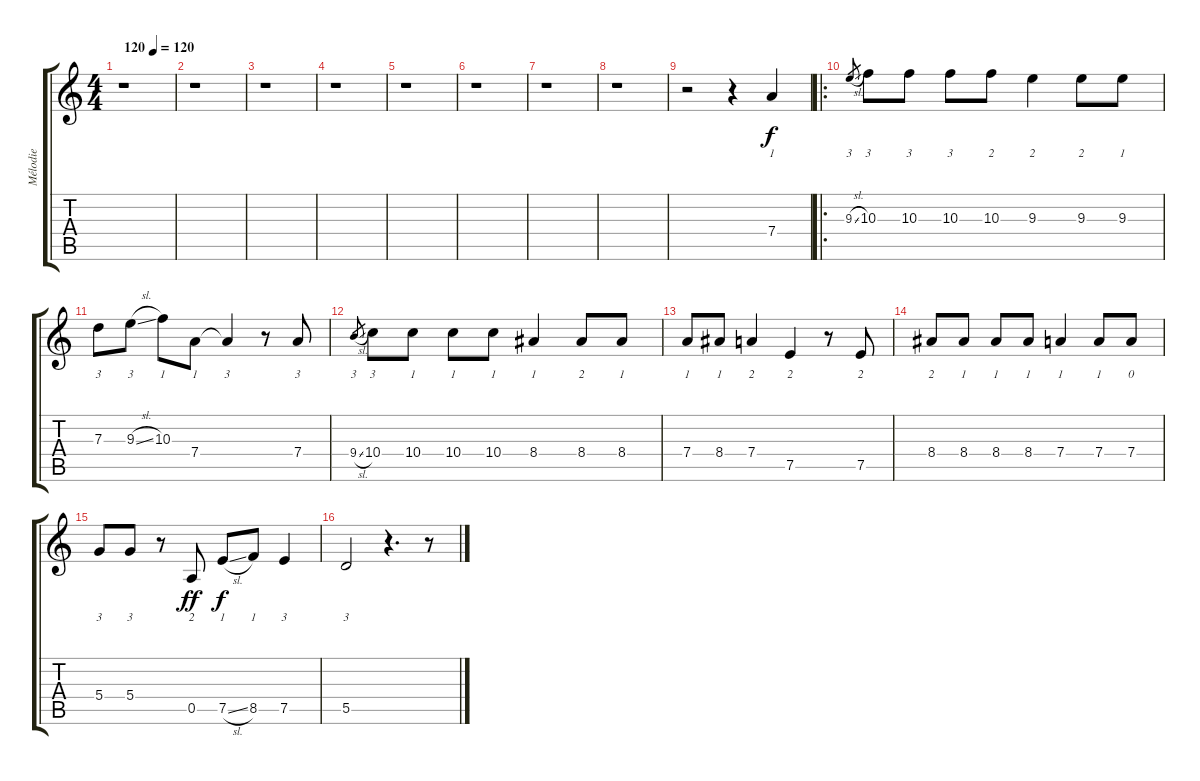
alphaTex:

\track ("Mélodie" "Mélodie") {instrument electricguitarjazz}
\staff {score tabs}
\tuning (E4 B3 G3 D3 A2 E2) {hide}
\ts (4 4)
\tempo (120 "120")
\clef g2
\ks c
r.1{dy f instrument electricguitarjazz} |
r.1 |
r.1 |
r.1 |
r.1 |
r.1 |
r.1 |
r.1 |
r.2 r.4 7.4.4{lyrics (0 "1") lyrics (1 "") lyrics (2 "") lyrics (3 "") lyrics (4 "")} |
\ro
9.3{sl}.8{lyrics (0 "3") lyrics (1 "") lyrics (2 "") lyrics (3 "") lyrics (4 "") gr} 10.3.8{lyrics (0 "3") lyrics (1 "") lyrics (2 "") lyrics (3 "") lyrics (4 "")} 10.3.8{lyrics (0 "3") lyrics (1 "") lyrics (2 "") lyrics (3 "") lyrics (4 "")} 10.3.8{lyrics (0 "3") lyrics (1 "") lyrics (2 "") lyrics (3 "") lyrics (4 "")} 10.3.8{lyrics (0 "2") lyrics (1 "") lyrics (2 "") lyrics (3 "") lyrics (4 "")} 9.3.4{lyrics (0 "2") lyrics (1 "") lyrics (2 "") lyrics (3 "") lyrics (4 "")} 9.3.8{lyrics (0 "2") lyrics (1 "") lyrics (2 "") lyrics (3 "") lyrics (4 "")} 9.3.8{lyrics (0 "1") lyrics (1 "") lyrics (2 "") lyrics (3 "") lyrics (4 "")} |
7.3.8{lyrics (0 "3") lyrics (1 "") lyrics (2 "") lyrics (3 "") lyrics (4 "")} 9.3{sl}.8{lyrics (0 "3") lyrics (1 "") lyrics (2 "") lyrics (3 "") lyrics (4 "")} 10.3.8{lyrics (0 "1") lyrics (1 "") lyrics (2 "") lyrics (3 "") lyrics (4 "")} 7.4.8{lyrics (0 "1") lyrics (1 "") lyrics (2 "") lyrics (3 "") lyrics (4 "")} 7.4{t}.4{lyrics (0 "3") lyrics (1 "") lyrics (2 "") lyrics (3 "") lyrics (4 "")} r.8 7.4.8{lyrics (0 "3") lyrics (1 "") lyrics (2 "") lyrics (3 "") lyrics (4 "")} |
9.4{sl}.8{lyrics (0 "3") lyrics (1 "") lyrics (2 "") lyrics (3 "") lyrics (4 "") gr} 10.4.8{lyrics (0 "3") lyrics (1 "") lyrics (2 "") lyrics (3 "") lyrics (4 "")} 10.4.8{lyrics (0 "1") lyrics (1 "") lyrics (2 "") lyrics (3 "") lyrics (4 "")} 10.4.8{lyrics (0 "1") lyrics (1 "") lyrics (2 "") lyrics (3 "") lyrics (4 "")} 10.4.8{lyrics (0 "1") lyrics (1 "") lyrics (2 "") lyrics (3 "") lyrics (4 "")} 8.4.4{lyrics (0 "1") lyrics (1 "") lyrics (2 "") lyrics (3 "") lyrics (4 "")} 8.4.8{lyrics (0 "2") lyrics (1 "") lyrics (2 "") lyrics (3 "") lyrics (4 "")} 8.4.8{lyrics (0 "1") lyrics (1 "") lyrics (2 "") lyrics (3 "") lyrics (4 "")} |
7.4.8{lyrics (0 "1") lyrics (1 "") lyrics (2 "") lyrics (3 "") lyrics (4 "")} 8.4.8{lyrics (0 "1") lyrics (1 "") lyrics (2 "") lyrics (3 "") lyrics (4 "")} 7.4.4{lyrics (0 "2") lyrics (1 "") lyrics (2 "") lyrics (3 "") lyrics (4 "")} 7.5.4{lyrics (0 "2") lyrics (1 "") lyrics (2 "") lyrics (3 "") lyrics (4 "")} r.8 7.5.8{lyrics (0 "2") lyrics (1 "") lyrics (2 "") lyrics (3 "") lyrics (4 "")} |
8.4.8{lyrics (0 "2") lyrics (1 "") lyrics (2 "") lyrics (3 "") lyrics (4 "")} 8.4.8{lyrics (0 "1") lyrics (1 "") lyrics (2 "") lyrics (3 "") lyrics (4 "")} 8.4.8{lyrics (0 "1") lyrics (1 "") lyrics (2 "") lyrics (3 "") lyrics (4 "")} 8.4.8{lyrics (0 "1") lyrics (1 "") lyrics (2 "") lyrics (3 "") lyrics (4 "")} 7.4.4{lyrics (0 "1") lyrics (1 "") lyrics (2 "") lyrics (3 "") lyrics (4 "")} 7.4.8{lyrics (0 "1") lyrics (1 "") lyrics (2 "") lyrics (3 "") lyrics (4 "")} 7.4.8{lyrics (0 "0") lyrics (1 "") lyrics (2 "") lyrics (3 "") lyrics (4 "")} |
5.4.8{lyrics (0 "3") lyrics (1 "") lyrics (2 "") lyrics (3 "") lyrics (4 "")} 5.4.8{lyrics (0 "3") lyrics (1 "") lyrics (2 "") lyrics (3 "") lyrics (4 "")} r.8 0.5.8{lyrics (0 "2") lyrics (1 "") lyrics (2 "") lyrics (3 "") lyrics (4 "") dy ff} 7.5{sl}.8{lyrics (0 "1") lyrics (1 "") lyrics (2 "") lyrics (3 "") lyrics (4 "") dy f} 8.5.8{lyrics (0 "1") lyrics (1 "") lyrics (2 "") lyrics (3 "") lyrics (4 "")} 7.5.4{lyrics (0 "3") lyrics (1 "") lyrics (2 "") lyrics (3 "") lyrics (4 "")} |
5.5.2{lyrics (0 "3") lyrics (1 "") lyrics (2 "") lyrics (3 "") lyrics (4 "")} r.4{d} r.8
